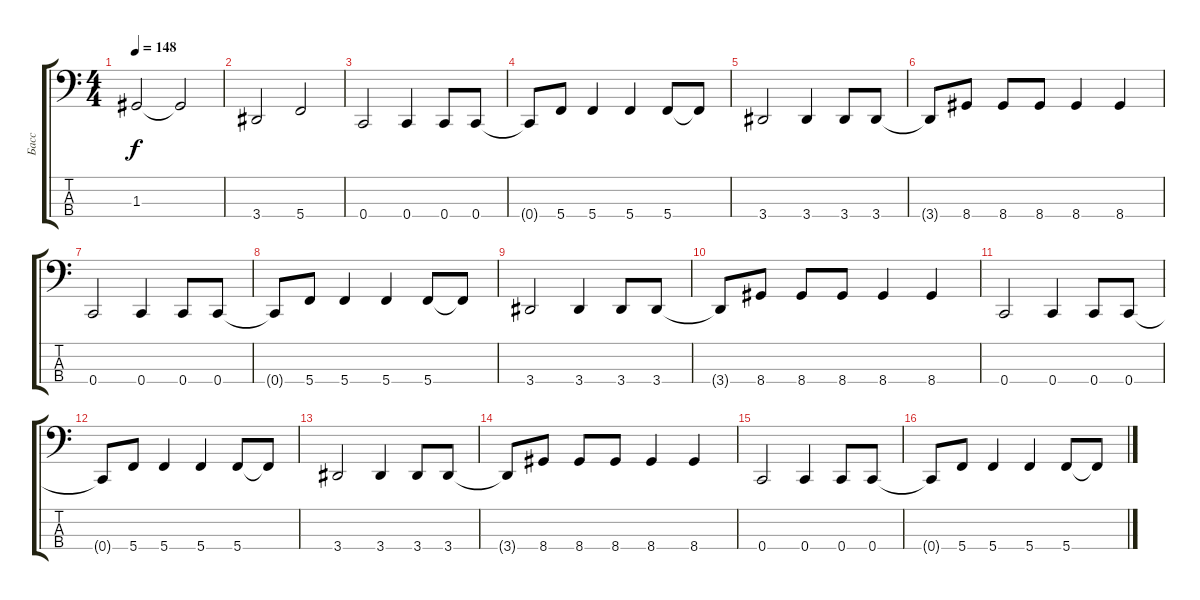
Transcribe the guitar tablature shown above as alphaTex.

\track ("Басс" "Басс") {instrument electricbassfinger}
\staff {score tabs}
\tuning (E2 C2 G1 C1) {hide}
\ts (4 4)
\tempo 148
\clef f4
\ks c
1.3{t}.2{dy f} 1.3{t}.2 |
3.4.2 5.4.2 |
0.4.2 0.4.4 0.4.8 0.4.8 |
0.4{t}.8 5.4.8 5.4.4 5.4.4 5.4.8 5.4{t}.8 |
3.4.2 3.4.4 3.4.8 3.4.8 |
3.4{t}.8 8.4.8 8.4.8 8.4.8 8.4.4 8.4.4 |
0.4.2 0.4.4 0.4.8 0.4.8 |
0.4{t}.8 5.4.8 5.4.4 5.4.4 5.4.8 5.4{t}.8 |
3.4.2 3.4.4 3.4.8 3.4.8 |
3.4{t}.8 8.4.8 8.4.8 8.4.8 8.4.4 8.4.4 |
0.4.2 0.4.4 0.4.8 0.4.8 |
0.4{t}.8 5.4.8 5.4.4 5.4.4 5.4.8 5.4{t}.8 |
3.4.2 3.4.4 3.4.8 3.4.8 |
3.4{t}.8 8.4.8 8.4.8 8.4.8 8.4.4 8.4.4 |
0.4.2 0.4.4 0.4.8 0.4.8 |
0.4{t}.8 5.4.8 5.4.4 5.4.4 5.4.8 5.4{t}.8
